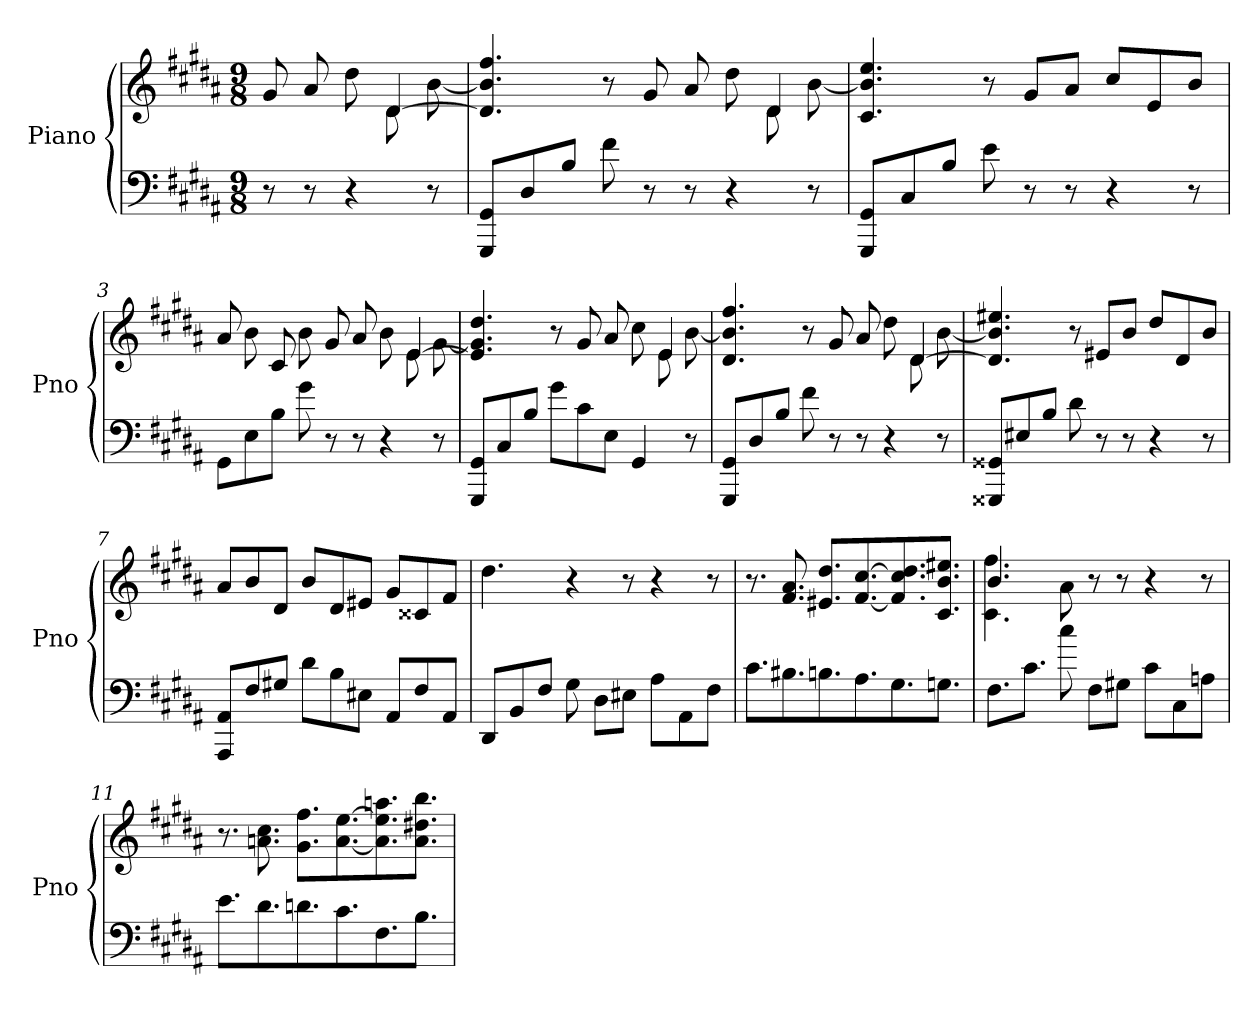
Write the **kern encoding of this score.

**kern	**kern
*part1	*part1
*staff2	*staff1
*I"Piano	*
*I'Pno	*
*clefF4	*clefG2
*k[f#c#g#d#a#]	*k[f#c#g#d#a#]
*g#:	*g#:
*M9/8	*M9/8
=	=
*	*^
8r	8g#	4.ryy
8r	8a#	.
4r	8dd#	.
.	[4d#	8d#
8r	.	[8b
=1	=1	=1
8GGG# 8GG#L	4.d#] 4.b] 4.ff#	2..ryy
8D#	.	.
8BJ	.	.
8f#	8r	.
8r	8g#	.
8r	8a#	.
4r	8dd#	.
.	4d#	8d#
8r	.	[8b
*	*v	*v
=2	=2
8GGG# 8GG#L	4.c# 4.b] 4.ee
8C#	.
8BJ	.
8e	8r
8r	8g#L
8r	8a#J
4r	8cc#L
.	8e
8r	8bJ
=3	=3
*	*^
8GG#L	8a#	2..ryy
8E	8b	.
8BJ	8c#	.
8g#	8b	.
8r	8g#	.
8r	8a#	.
4r	8b	.
.	[4e	8e
8r	.	[8g#
=4	=4	=4
8GGG# 8GG#L	4.e] 4.g#] 4.dd#	2..ryy
8C#	.	.
8BJ	.	.
8g#L	8r	.
8c#	8g#	.
8EJ	8a#	.
4GG#	8cc#	.
.	4e	8e
8r	.	[8b
=5	=5	=5
8GGG# 8GG#L	4.d# 4.b] 4.ff#	2..ryy
8D#	.	.
8BJ	.	.
8f#	8r	.
8r	8g#	.
8r	8a#	.
4r	8dd#	.
.	[4d#	8d#
8r	.	[8b
*	*v	*v
=6	=6
8GGG##X 8GG##XL	4.d#] 4.b] 4.ee#X
8E#X	.
8BJ	.
8d#	8r
8r	8e#XL
8r	8bJ
4r	8dd#L
.	8d#
8r	8bJ
=7	=7
8AAA# 8AA#L	8a#L
8F#	8b
8G#XJ	8d#J
8d#L	8bL
8B	8d#
8E#XJ	8e#XJ
8AA#L	8g#L
8F#	8c##X
8AA#J	8f#J
=8	=8
8DD#L	4.dd#
8BB	.
8F#J	.
8G#	4r
8D#L	.
8E#XJ	8r
8A#L	4r
8AA#	.
8F#J	8r
=9	=9
8.c#L	8.r
8.B#X	8.f# 8.a#
8.Bn	8.e#X 8.dd#L
8.A#	[8.f# [8.cc#
8.G#	8.f#] 8.cc#] 8.dd#
8.GnJ	8.c# 8.b 8.ee#XJ
=10	=10
*	*^
8.F#L	4.b	4.c# 4.ff#
8.c#J	.	.
8cc#	8a#\	8ryy
8F#L	8r	2ryy
8G#XJ	8r	.
8c#L	4r	.
8C#	.	.
8AnJ	8r	8ryy
*	*v	*v
=11	=11
8.eL	8.r
8.d#	8.an 8.cc#
8.dn	8.g# 8.ff#L
8.c#	[8.a [8.ee
8.F#	8.a] 8.ee] 8.aan
8.BJ	8.a 8.dd#X 8.bbJ
=	=
*-	*-
